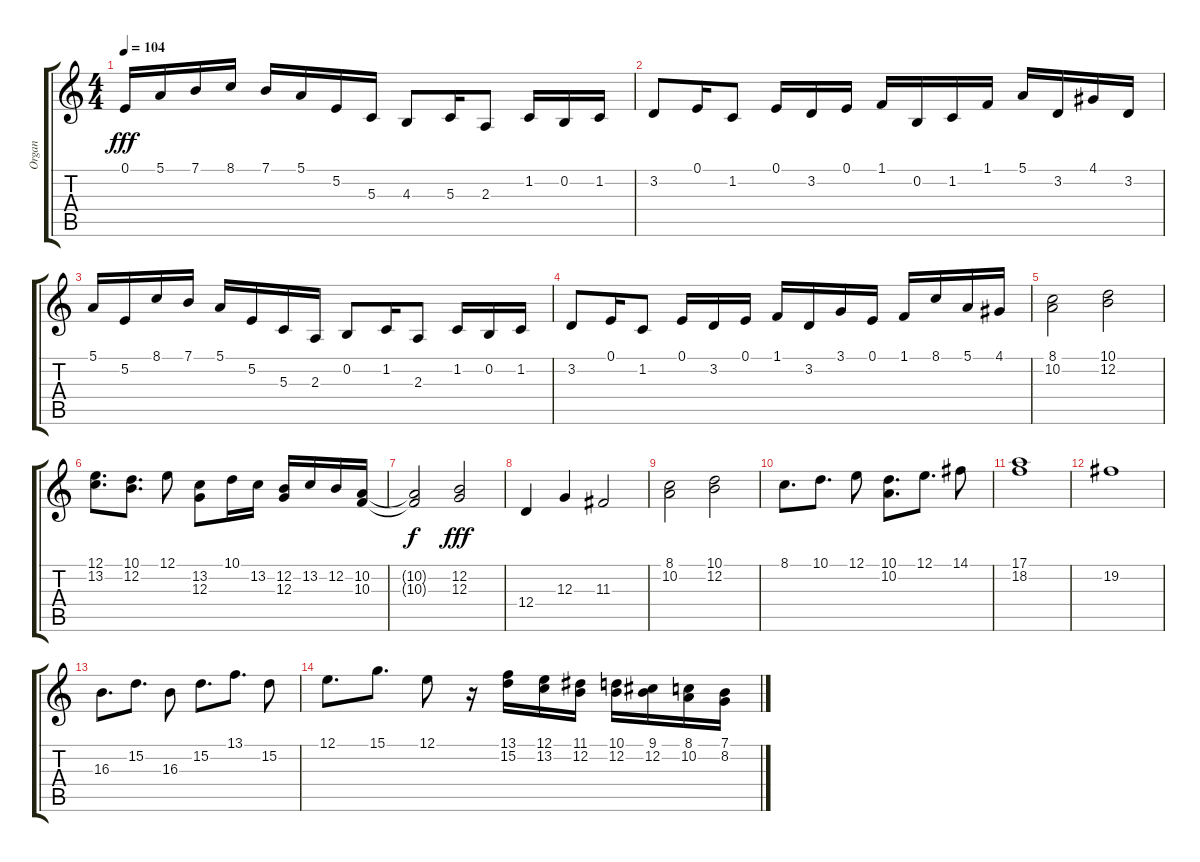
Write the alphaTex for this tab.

\track ("Organ" "Organ") {instrument drawbarorgan}
\staff {score tabs}
\tuning (E4 B3 G3 D3 A2 E2) {hide}
\ts (4 4)
\tempo 104
\clef g2
\ks c
0.1.16{dy fff volume 16 balance 0} 5.1.16 7.1.16 8.1.16 7.1.16 5.1.16 5.2.16 5.3.16 4.3.8 5.3.16 2.3.8 1.2.16 0.2.16 1.2.16 |
3.2.8 0.1.16 1.2.8 0.1.16 3.2.16 0.1.16 1.1.16 0.2.16 1.2.16 1.1.16 5.1.16 3.2.16 4.1.16 3.2.16 |
5.1.16 5.2.16 8.1.16 7.1.16 5.1.16 5.2.16 5.3.16 2.3.16 0.2.8 1.2.16 2.3.8 1.2.16 0.2.16 1.2.16 |
3.2.8 0.1.16 1.2.8 0.1.16 3.2.16 0.1.16 1.1.16 3.2.16 3.1.16 0.1.16 1.1.16 8.1.16 5.1.16 4.1.16 |
(8.1 10.2).2{volume 14 balance 0} (10.1 12.2).2{volume 14 balance 0} |
(12.1 13.2).8{d} (10.1 12.2).8{d} 12.1.8 (13.2 12.3).8 10.1.16 13.2.16 (12.2 12.3).16 13.2.16 12.2.16 (10.2 10.3).16 |
(10.2{t} 10.3{t}).2{dy f} (12.2 12.3).2{dy fff} |
12.4.4 12.3.4 11.3.2 |
(8.1 10.2).2 (10.1 12.2).2 |
8.1.8{d} 10.1.8{d} 12.1.8 (10.1 10.2).8{d} 12.1.8{d} 14.1.8 |
(17.1 18.2).1 |
19.2.1 |
16.3.8{d} 15.2.8{d} 16.3.8 15.2.8{d} 13.1.8{d volume 16} 15.2.8{volume 15} |
12.1.8{d volume 14} 15.1.8{d volume 13} 12.1.8{volume 11} r.16 (13.1 15.2).16{volume 9} (12.1 13.2).16{volume 8} (11.1 12.2).16{volume 7} (10.1 12.2).16{volume 5} (9.1 12.2).16{volume 4} (8.1 10.2).16{volume 3} (7.1 8.2).16{volume 2}
